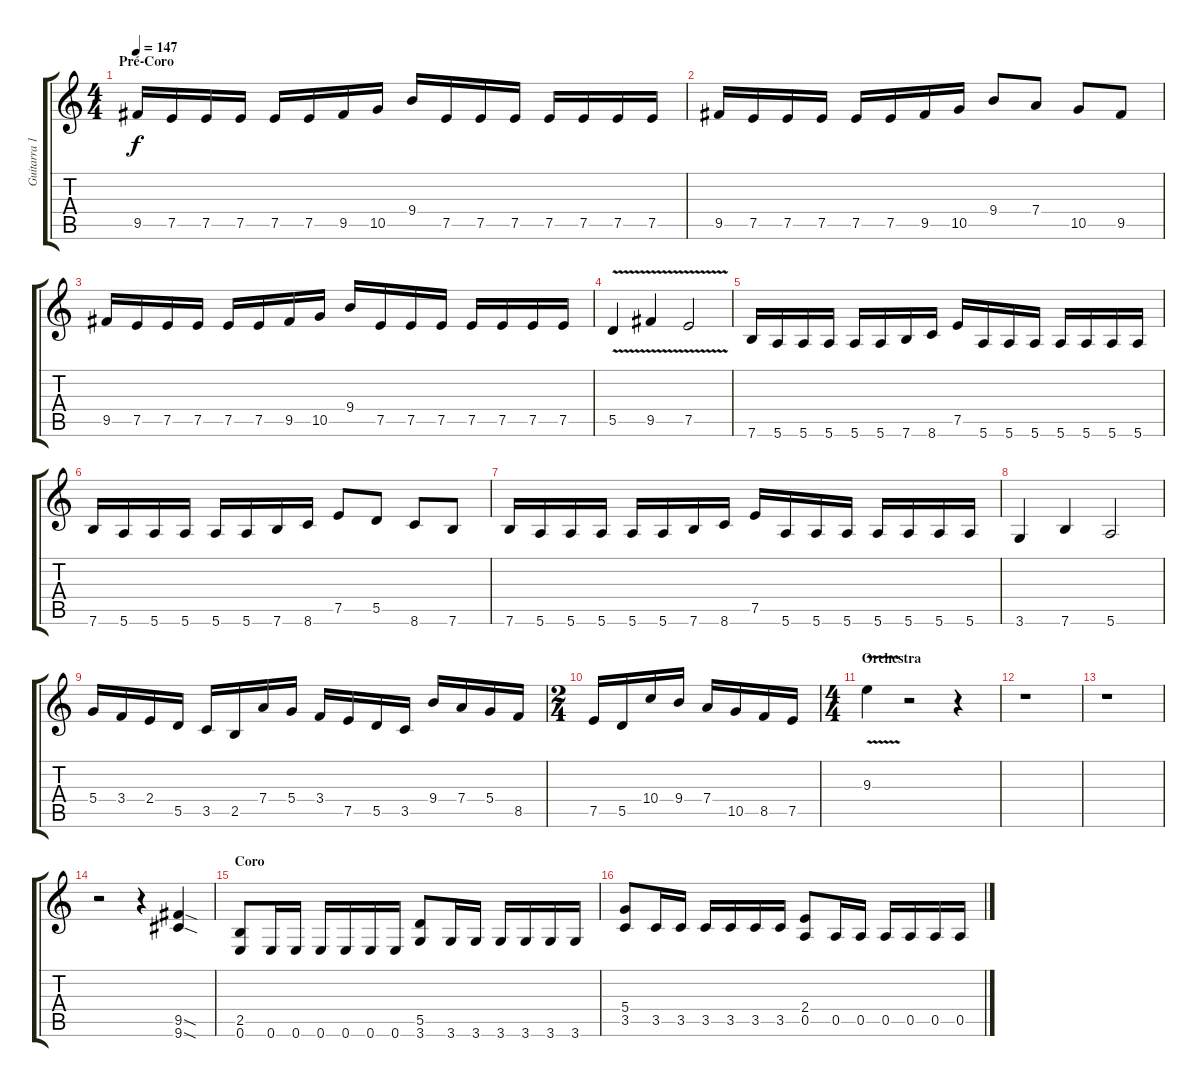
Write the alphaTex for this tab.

\track ("Guitarra 1" "Guitarra 1") {instrument overdrivenguitar}
\staff {score tabs}
\tuning (E4 B3 G3 D3 A2 E2) {hide}
\ts (4 4)
\section ("" "Pré-Coro")
\tempo 147
\clef g2
\ks c
9.5.16{dy f} 7.5.16 7.5.16 7.5.16 7.5.16 7.5.16 9.5.16 10.5.16 9.4.16 7.5.16 7.5.16 7.5.16 7.5.16 7.5.16 7.5.16 7.5.16 |
9.5.16 7.5.16 7.5.16 7.5.16 7.5.16 7.5.16 9.5.16 10.5.16 9.4.8 7.4.8 10.5.8 9.5.8 |
9.5.16 7.5.16 7.5.16 7.5.16 7.5.16 7.5.16 9.5.16 10.5.16 9.4.16 7.5.16 7.5.16 7.5.16 7.5.16 7.5.16 7.5.16 7.5.16 |
5.5{v}.4 9.5{v}.4 7.5{v}.2 |
7.6.16 5.6.16 5.6.16 5.6.16 5.6.16 5.6.16 7.6.16 8.6.16 7.5.16 5.6.16 5.6.16 5.6.16 5.6.16 5.6.16 5.6.16 5.6.16 |
7.6.16 5.6.16 5.6.16 5.6.16 5.6.16 5.6.16 7.6.16 8.6.16 7.5.8 5.5.8 8.6.8 7.6.8 |
7.6.16 5.6.16 5.6.16 5.6.16 5.6.16 5.6.16 7.6.16 8.6.16 7.5.16 5.6.16 5.6.16 5.6.16 5.6.16 5.6.16 5.6.16 5.6.16 |
3.6.4 7.6.4 5.6.2 |
5.4.16 3.4.16 2.4.16 5.5.16 3.5.16 2.5.16 7.4.16 5.4.16 3.4.16 7.5.16 5.5.16 3.5.16 9.4.16 7.4.16 5.4.16 8.5.16 |
\ts (2 4)
7.5.16 5.5.16 10.4.16 9.4.16 7.4.16 10.5.16 8.5.16 7.5.16 |
\ts (4 4)
\section ("" "Orchestra")
9.3{v}.4 r.2 r.4 |
r.1 |
r.1 |
r.2 r.4 (9.5{sod} 9.6{sod}).4 |
\section ("" "Coro")
(2.5 0.6).8 0.6.16 0.6.16 0.6.16 0.6.16 0.6.16 0.6.16 (5.5 3.6).8 3.6.16 3.6.16 3.6.16 3.6.16 3.6.16 3.6.16 |
(5.4 3.5).8 3.5.16 3.5.16 3.5.16 3.5.16 3.5.16 3.5.16 (2.4 0.5).8 0.5.16 0.5.16 0.5.16 0.5.16 0.5.16 0.5.16
